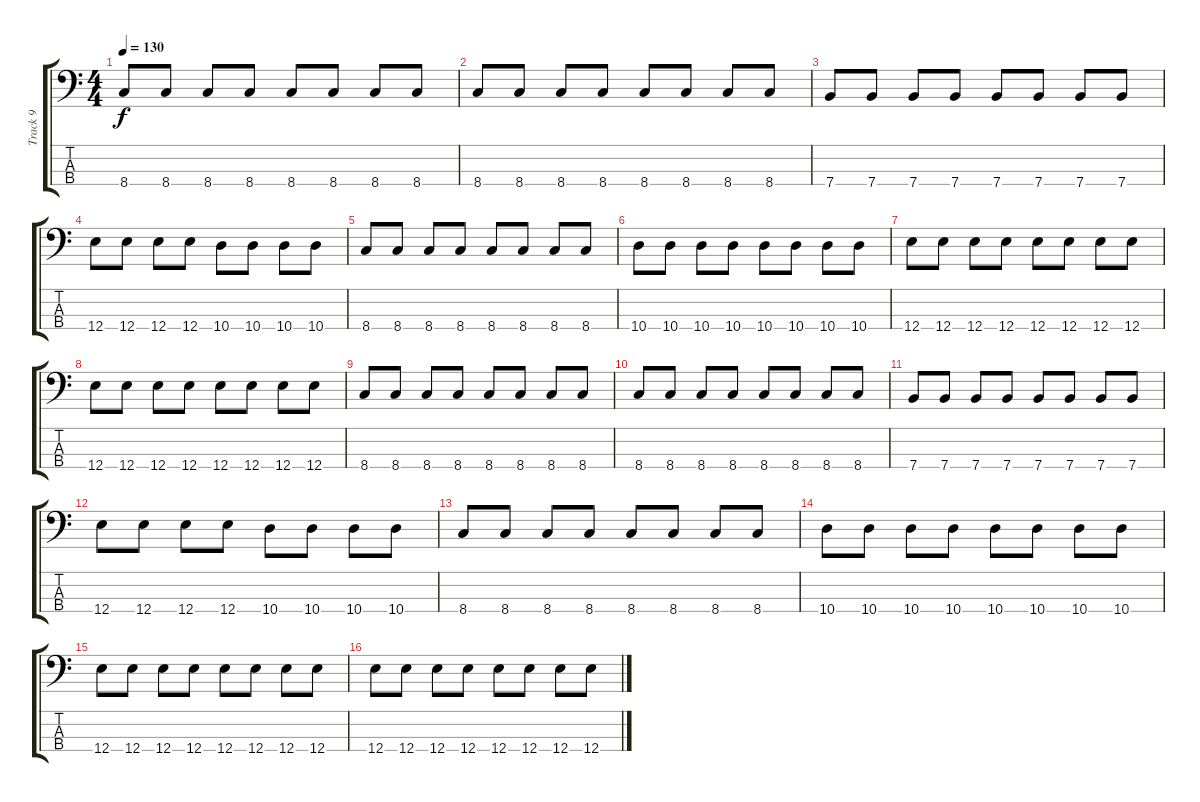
\track ("Track 9" "Track 9") {instrument fretlessbass}
\staff {score tabs}
\tuning (G2 D2 A1 E1) {hide}
\ts (4 4)
\tempo 130
\clef f4
\ks c
8.4.8{dy f} 8.4.8 8.4.8 8.4.8 8.4.8 8.4.8 8.4.8 8.4.8 |
8.4.8 8.4.8 8.4.8 8.4.8 8.4.8 8.4.8 8.4.8 8.4.8 |
7.4.8 7.4.8 7.4.8 7.4.8 7.4.8 7.4.8 7.4.8 7.4.8 |
12.4.8 12.4.8 12.4.8 12.4.8 10.4.8 10.4.8 10.4.8 10.4.8 |
8.4.8 8.4.8 8.4.8 8.4.8 8.4.8 8.4.8 8.4.8 8.4.8 |
10.4.8 10.4.8 10.4.8 10.4.8 10.4.8 10.4.8 10.4.8 10.4.8 |
12.4.8 12.4.8 12.4.8 12.4.8 12.4.8 12.4.8 12.4.8 12.4.8 |
12.4.8 12.4.8 12.4.8 12.4.8 12.4.8 12.4.8 12.4.8 12.4.8 |
8.4.8 8.4.8 8.4.8 8.4.8 8.4.8 8.4.8 8.4.8 8.4.8 |
8.4.8 8.4.8 8.4.8 8.4.8 8.4.8 8.4.8 8.4.8 8.4.8 |
7.4.8 7.4.8 7.4.8 7.4.8 7.4.8 7.4.8 7.4.8 7.4.8 |
12.4.8 12.4.8 12.4.8 12.4.8 10.4.8 10.4.8 10.4.8 10.4.8 |
8.4.8 8.4.8 8.4.8 8.4.8 8.4.8 8.4.8 8.4.8 8.4.8 |
10.4.8 10.4.8 10.4.8 10.4.8 10.4.8 10.4.8 10.4.8 10.4.8 |
12.4.8 12.4.8 12.4.8 12.4.8 12.4.8 12.4.8 12.4.8 12.4.8 |
12.4.8 12.4.8 12.4.8 12.4.8 12.4.8 12.4.8 12.4.8 12.4.8
